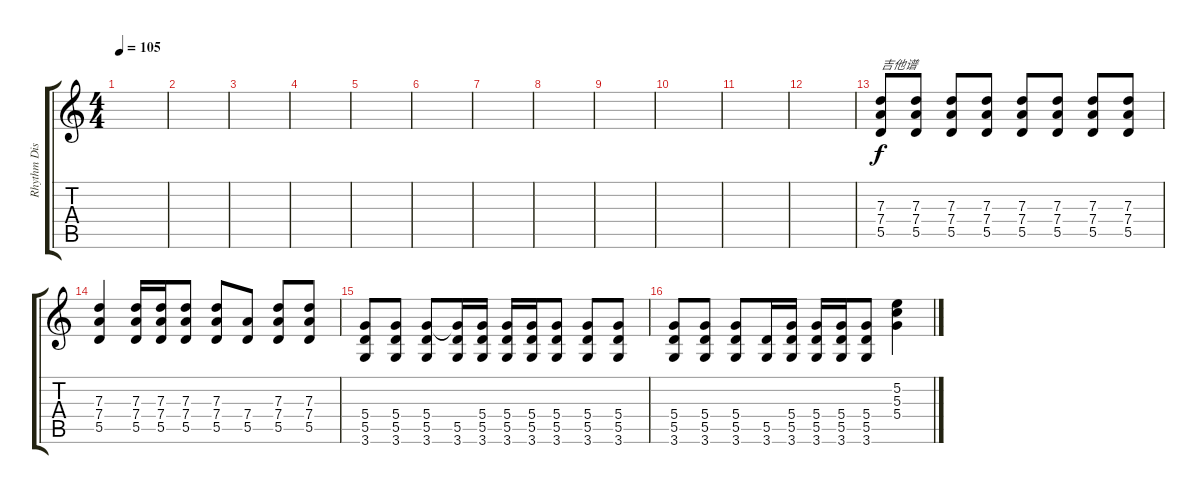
\track ("Rhythm Dist Guitar" "Rhythm Dis") {instrument distortionguitar}
\staff {score tabs}
\tuning (E4 B3 G3 D3 A2 E2) {hide}
\ts (4 4)
\tempo 105
\clef g2
\ks c
|
|
|
|
|
|
|
|
|
|
|
|
(7.3 7.4 5.5).8{txt "吉他谱"} (7.3 7.4 5.5).8 (7.3 7.4 5.5).8 (7.3 7.4 5.5).8 (7.3 7.4 5.5).8 (7.3 7.4 5.5).8{dy f} (7.3 7.4 5.5).8 (7.3 7.4 5.5).8 |
(7.3 7.4 5.5).4 (7.3 7.4 5.5).16 (7.3 7.4 5.5).16 (7.3 7.4 5.5).8 (7.3 7.4 5.5).8 (7.4 5.5).8 (7.3 7.4 5.5).8 (7.3 7.4 5.5).8 |
(5.4 5.5 3.6).8 (5.4 5.5 3.6).8 (5.4 5.5 3.6).8 (5.4{t} 5.5 3.6).16 (5.4 5.5 3.6).16 (5.4 5.5 3.6).16 (5.4 5.5 3.6).16 (5.4 5.5 3.6).8 (5.4 5.5 3.6).8 (5.4 5.5 3.6).8 |
(5.4 5.5 3.6).8 (5.4 5.5 3.6).8 (5.4 5.5 3.6).8 (5.5 3.6).16 (5.4 5.5 3.6).16 (5.4 5.5 3.6).16 (5.4 5.5 3.6).16 (5.4 5.5 3.6).8 (5.2 5.3 5.4).4
